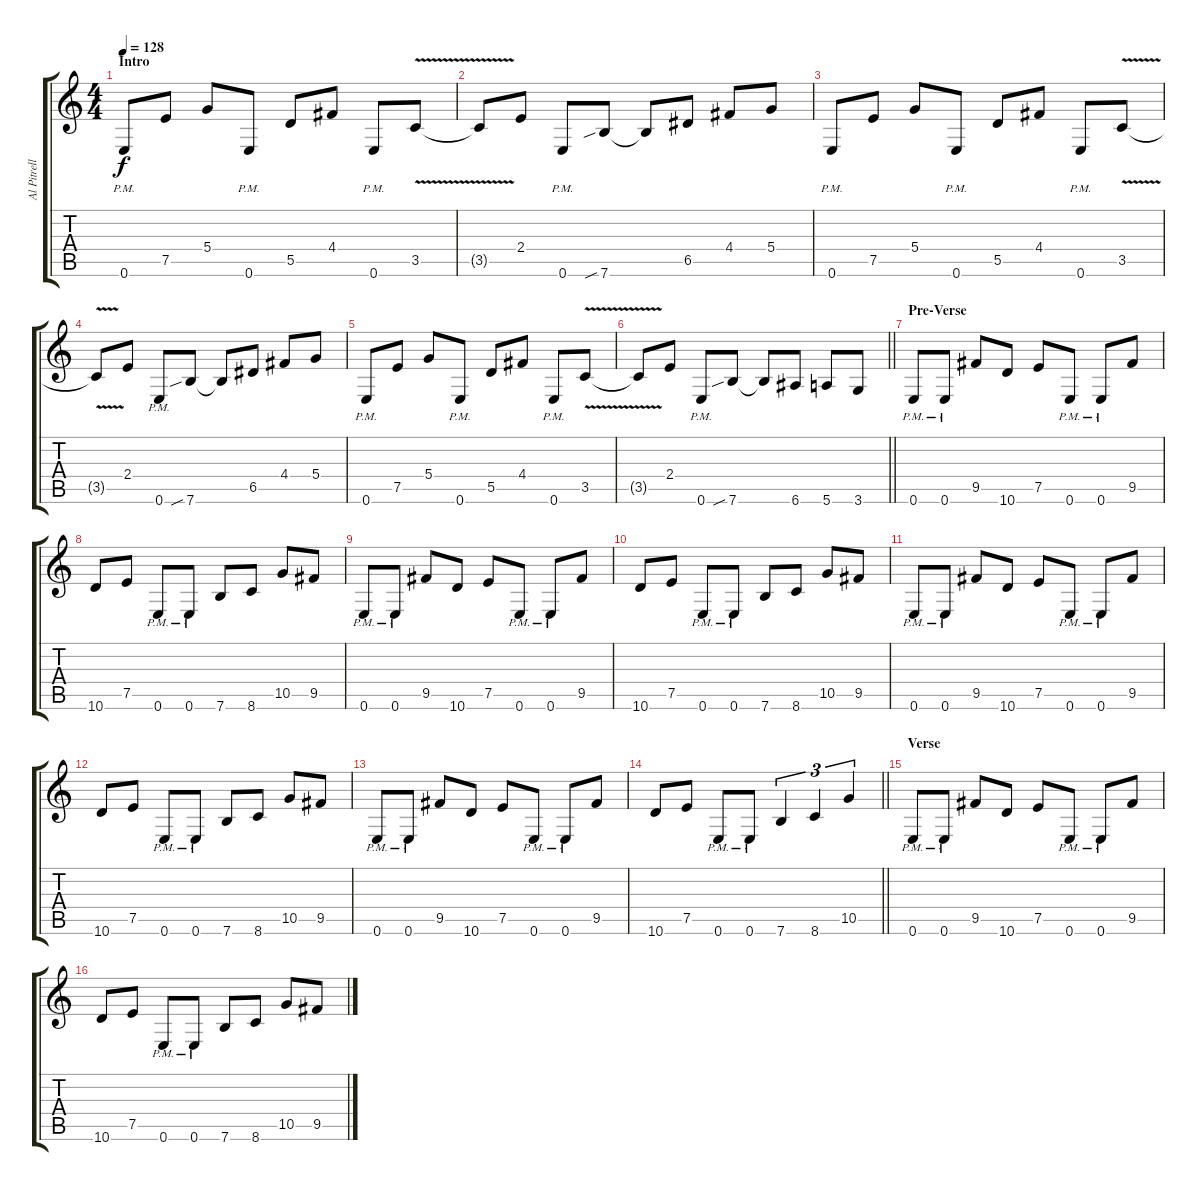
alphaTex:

\track ("Al Pitrelli" "Al Pitrell") {instrument distortionguitar}
\staff {score tabs}
\tuning (E4 B3 G3 D3 A2 E2) {hide}
\ts (4 4)
\section ("" "Intro")
\tempo 128
\clef g2
\ks c
0.6{pm}.8{dy f instrument distortionguitar} 7.5.8 5.4.8 0.6{pm}.8 5.5.8 4.4.8 0.6{pm}.8 3.5{v}.8 |
3.5{v t}.8 2.4.8 0.6{pm}.8 7.6{sib}.8 7.6{t}.8 6.5.8 4.4.8 5.4.8 |
0.6{pm}.8 7.5.8 5.4.8 0.6{pm}.8 5.5.8 4.4.8 0.6{pm}.8 3.5{v}.8 |
3.5{v t}.8 2.4.8 0.6{pm}.8 7.6{sib}.8 7.6{t}.8 6.5.8 4.4.8 5.4.8 |
0.6{pm}.8 7.5.8 5.4.8 0.6{pm}.8 5.5.8 4.4.8 0.6{pm}.8 3.5{v}.8 |
\barLineRight lightlight
3.5{v t}.8 2.4.8 0.6{pm}.8 7.6{sib}.8 7.6{t}.8 6.6.8 5.6.8 3.6.8 |
\section ("" "Pre-Verse")
0.6{pm}.8 0.6{pm}.8 9.5.8 10.6.8 7.5.8 0.6{pm}.8 0.6{pm}.8 9.5.8 |
10.6.8 7.5.8 0.6{pm}.8 0.6{pm}.8 7.6.8 8.6.8 10.5.8 9.5.8 |
0.6{pm}.8 0.6{pm}.8 9.5.8 10.6.8 7.5.8 0.6{pm}.8 0.6{pm}.8 9.5.8 |
10.6.8 7.5.8 0.6{pm}.8 0.6{pm}.8 7.6.8 8.6.8 10.5.8 9.5.8 |
0.6{pm}.8 0.6{pm}.8 9.5.8 10.6.8 7.5.8 0.6{pm}.8 0.6{pm}.8 9.5.8 |
10.6.8 7.5.8 0.6{pm}.8 0.6{pm}.8 7.6.8 8.6.8 10.5.8 9.5.8 |
0.6{pm}.8 0.6{pm}.8 9.5.8 10.6.8 7.5.8 0.6{pm}.8 0.6{pm}.8 9.5.8 |
\barLineRight lightlight
10.6.8 7.5.8 0.6{pm}.8 0.6{pm}.8 7.6.4{tu (3 2)} 8.6.4{tu (3 2)} 10.5.4{tu (3 2)} |
\section ("" "Verse")
0.6{pm}.8 0.6{pm}.8 9.5.8 10.6.8 7.5.8 0.6{pm}.8 0.6{pm}.8 9.5.8 |
10.6.8 7.5.8 0.6{pm}.8 0.6{pm}.8 7.6.8 8.6.8 10.5.8 9.5.8
